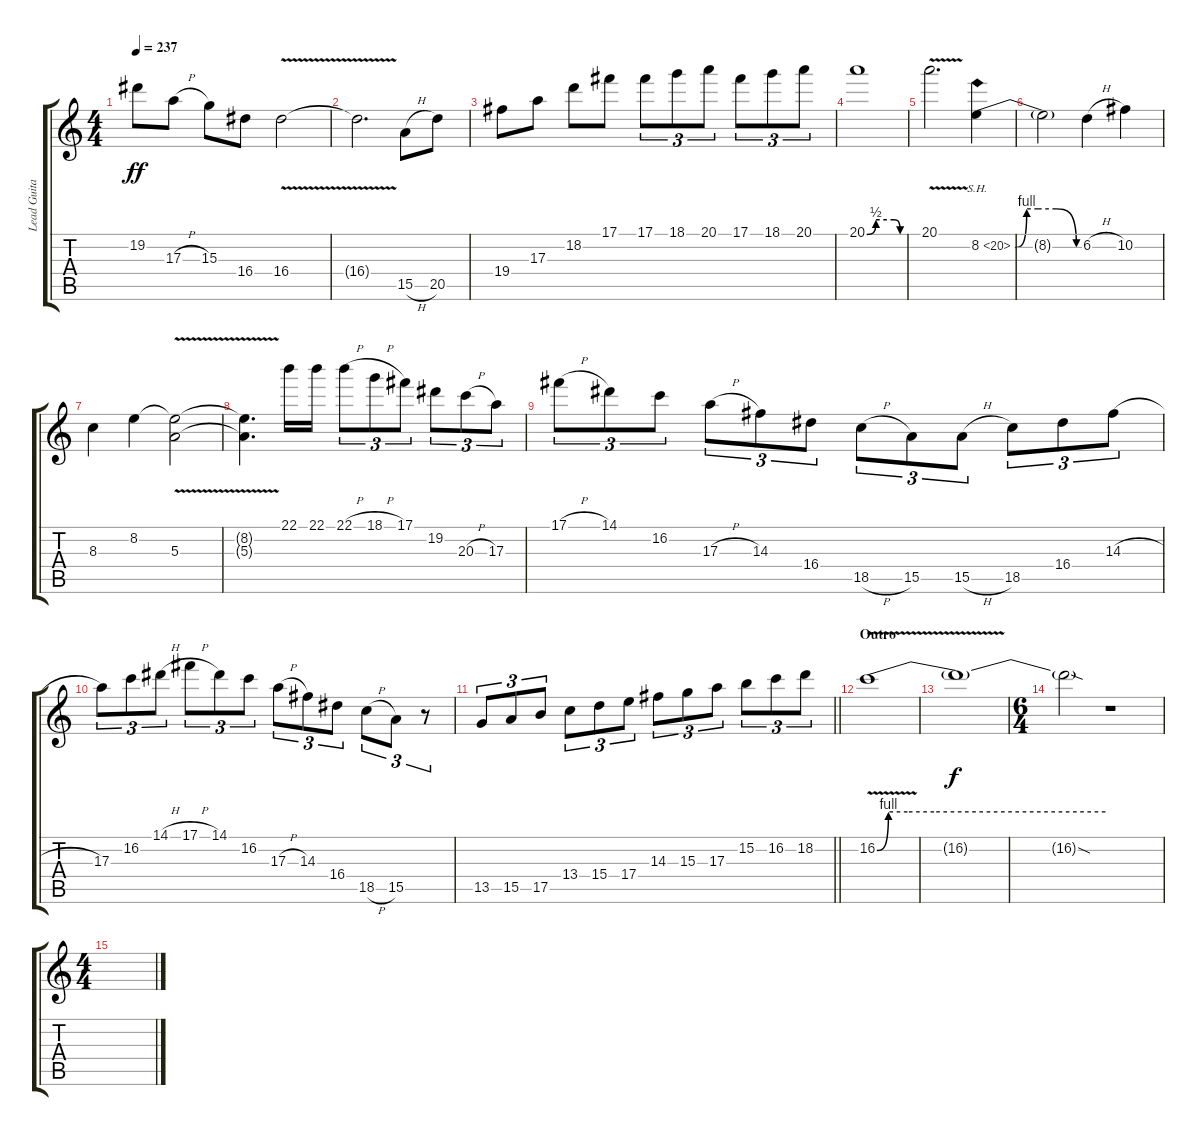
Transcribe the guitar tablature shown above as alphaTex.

\track ("Lead Guitar" "Lead Guita") {instrument overdrivenguitar}
\staff {score tabs}
\tuning (Db4 Ab3 E3 B2 Gb2 B1) {hide}
\ts (4 4)
\tempo 237
\clef g2
\ks c
19.2.8{dy ff} 17.3{h}.8 15.3.8 16.4.8 16.4{v}.2 |
16.4{t}.2{d} 15.5{h}.8 20.5.8 |
19.4.8 17.3.8 18.2.8 17.1.8 17.1.8{tu (3 2)} 18.1.8{tu (3 2)} 20.1.8{tu (3 2)} 17.1.8{tu (3 2)} 18.1.8{tu (3 2)} 20.1.8{tu (3 2)} |
20.1{be (custom 0 0 15 2 45 2 55 0 60 0)}.1 |
20.1{v}.2{d} 8.2{be (custom 0 0 10 4 20 4 36 4 54 0 60 0) sh 12}.4 |
8.2{t}.2 6.2{h}.4 10.2.4 |
8.3.4 8.2.4 (8.2{v t} 5.3{v}).2 |
(8.2{t} 5.3{t}).4{d} 22.1.16 22.1.16 22.1{h}.8{tu (3 2)} 18.1{h}.8{tu (3 2)} 17.1.8{tu (3 2)} 19.2.8{tu (3 2)} 20.3{h}.8{tu (3 2)} 17.3.8{tu (3 2)} |
17.1{h}.8{tu (3 2)} 14.1.8{tu (3 2)} 16.2.8{tu (3 2)} 17.3{h}.8{tu (3 2)} 14.3.8{tu (3 2)} 16.4.8{tu (3 2)} 18.5{h}.8{tu (3 2)} 15.5.8{tu (3 2)} 15.5{h}.8{tu (3 2)} 18.5.8{tu (3 2)} 16.4.8{tu (3 2)} 14.3{h}.8{tu (3 2)} |
17.3.8{tu (3 2)} 16.2.8{tu (3 2)} 14.1{h}.8{tu (3 2)} 17.1{h}.8{tu (3 2)} 14.1.8{tu (3 2)} 16.2.8{tu (3 2)} 17.3{h}.8{tu (3 2)} 14.3.8{tu (3 2)} 16.4.8{tu (3 2)} 18.5{h}.8{tu (3 2)} 15.5.8{tu (3 2)} r.8{tu (3 2)} |
\barLineRight lightlight
13.5.8{tu (3 2)} 15.5.8{tu (3 2)} 17.5.8{tu (3 2)} 13.4.8{tu (3 2)} 15.4.8{tu (3 2)} 17.4.8{tu (3 2)} 14.3.8{tu (3 2)} 15.3.8{tu (3 2)} 17.3.8{tu (3 2)} 15.2.8{tu (3 2)} 16.2.8{tu (3 2)} 18.2.8{tu (3 2)} |
\section ("" "Outro")
16.2{be (custom 0 0 3 4 8 4 15 4 60 4) v}.1 |
16.2{t}.1{dy f} |
\ts (6 4)
16.2{sod t}.2 r.1 |
\ts (4 4)
